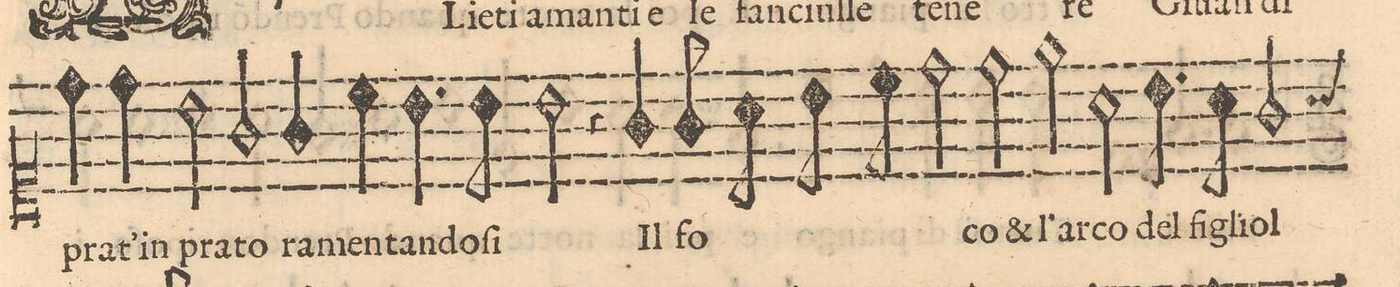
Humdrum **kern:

**kern	**text
*I"CANTO	*
*clefC1	*
*k[]	*
*met(C)	*
*M4/2	*
4dd\	prat'
4dd\	in
2b\	pra-
2g/	-to
4g/	ra-
4cc\	-men-
=8-	=8-
4.b\	-tan-
8b\	-do-
2b\	-ſi
4r	.
4g/	Il
8g/	fo-
8a\	.
8b\	.
8cc\	.
=9-	=9-
2dd\	-co
2dd\	&
2ee\	l'ar-
2a\	-co
=10-	=10-
4.b\	del
8a\	figli-
2g/	-ol
*-	*-
